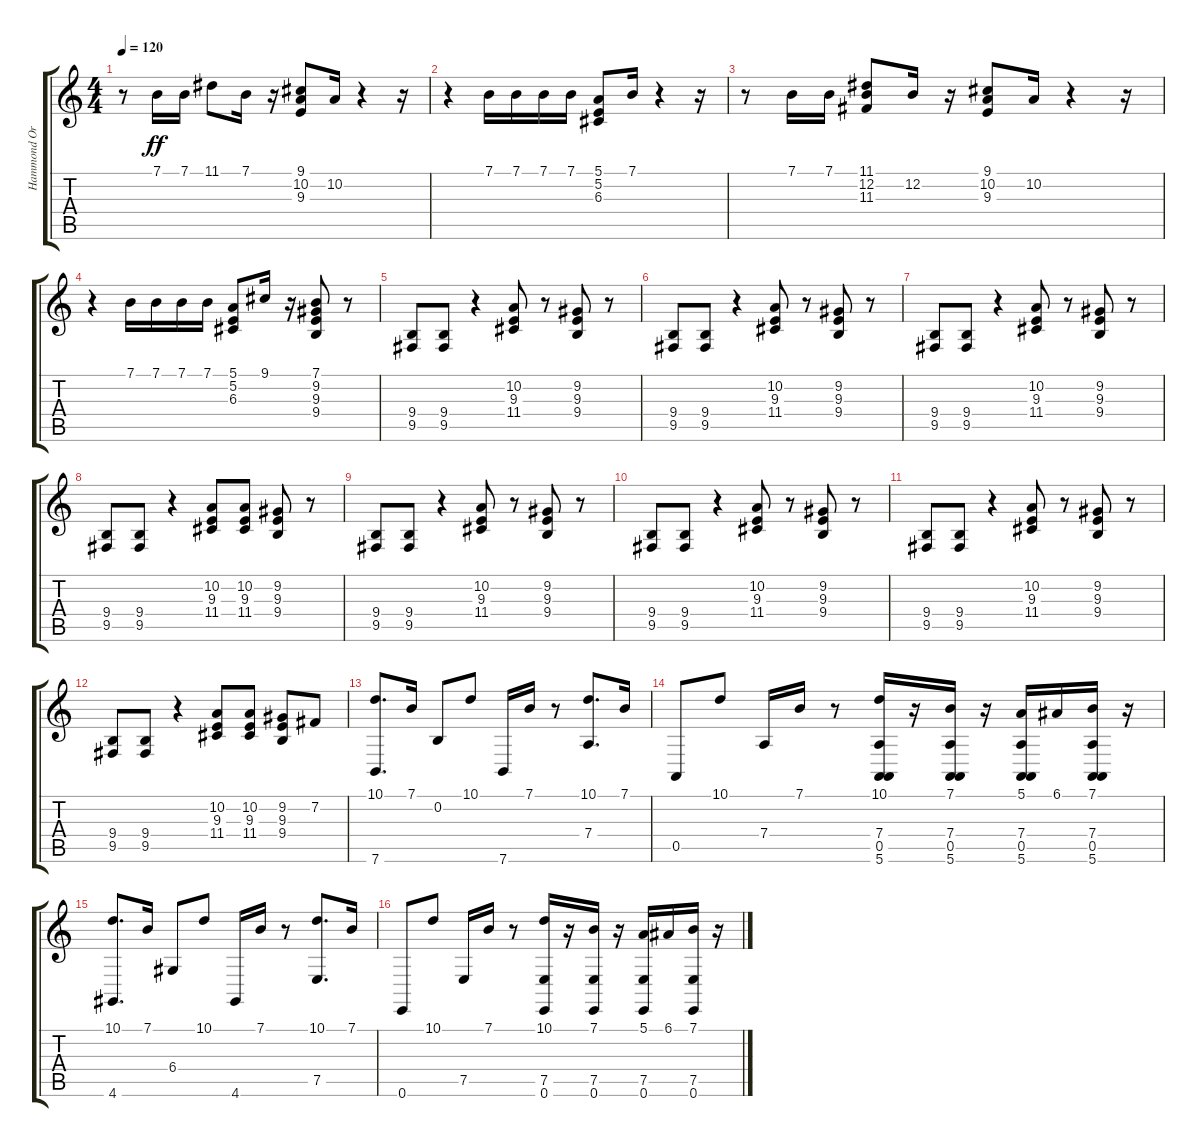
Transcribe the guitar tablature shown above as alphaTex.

\track ("Hammond Organ" "Hammond Or") {instrument drawbarorgan}
\staff {score tabs}
\tuning (E4 B3 G3 D3 A2 E2) {hide}
\ts (4 4)
\tempo 120
\clef g2
\ks c
r.8{dy ff} 7.1.16 7.1.16 11.1.8 7.1.16 r.16 (9.1 10.2 9.3).8 10.2.16 r.4 r.16 |
r.4 7.1.16 7.1.16 7.1.16 7.1.16 (5.1 5.2 6.3).8 7.1.16 r.4 r.16 |
r.8 7.1.16 7.1.16 (11.1 12.2 11.3).8 12.2.16 r.16 (9.1 10.2 9.3).8 10.2.16 r.4 r.16 |
r.4 7.1.16 7.1.16 7.1.16 7.1.16 (5.1 5.2 6.3).8 9.1.16 r.16 (7.1 9.2 9.3 9.4).8 r.8 |
(9.4 9.5).8 (9.4 9.5).8 r.4 (10.2 9.3 11.4).8 r.8 (9.2 9.3 9.4).8 r.8 |
(9.4 9.5).8 (9.4 9.5).8 r.4 (10.2 9.3 11.4).8 r.8 (9.2 9.3 9.4).8 r.8 |
(9.4 9.5).8 (9.4 9.5).8 r.4 (10.2 9.3 11.4).8 r.8 (9.2 9.3 9.4).8 r.8 |
(9.4 9.5).8 (9.4 9.5).8 r.4 (10.2 9.3 11.4).8 (10.2 9.3 11.4).8 (9.2 9.3 9.4).8 r.8 |
(9.4 9.5).8 (9.4 9.5).8 r.4 (10.2 9.3 11.4).8 r.8 (9.2 9.3 9.4).8 r.8 |
(9.4 9.5).8 (9.4 9.5).8 r.4 (10.2 9.3 11.4).8 r.8 (9.2 9.3 9.4).8 r.8 |
(9.4 9.5).8 (9.4 9.5).8 r.4 (10.2 9.3 11.4).8 r.8 (9.2 9.3 9.4).8 r.8 |
(9.4 9.5).8 (9.4 9.5).8 r.4 (10.2 9.3 11.4).8 (10.2 9.3 11.4).8 (9.2 9.3 9.4).8 7.2.8 |
(10.1 7.6).8{d} 7.1.16 0.2.8 10.1.8 7.6.16 7.1.16 r.8 (10.1 7.4).8{d} 7.1.16 |
0.5.8 10.1.8 7.4.16 7.1.16 r.8 (10.1 7.4 0.5 5.6).16 r.16 (7.1 7.4 0.5 5.6).16 r.16 (5.1 7.4 0.5 5.6).16 6.1.16 (7.1 7.4 0.5 5.6).16 r.16 |
(10.1 4.6).8{d} 7.1.16 6.4.8 10.1.8 4.6.16 7.1.16 r.8 (10.1 7.5).8{d} 7.1.16 |
0.6.8 10.1.8 7.5.16 7.1.16 r.8 (10.1 7.5 0.6).16 r.16 (7.1 7.5 0.6).16 r.16 (5.1 7.5 0.6).16 6.1.16 (7.1 7.5 0.6).16 r.16
